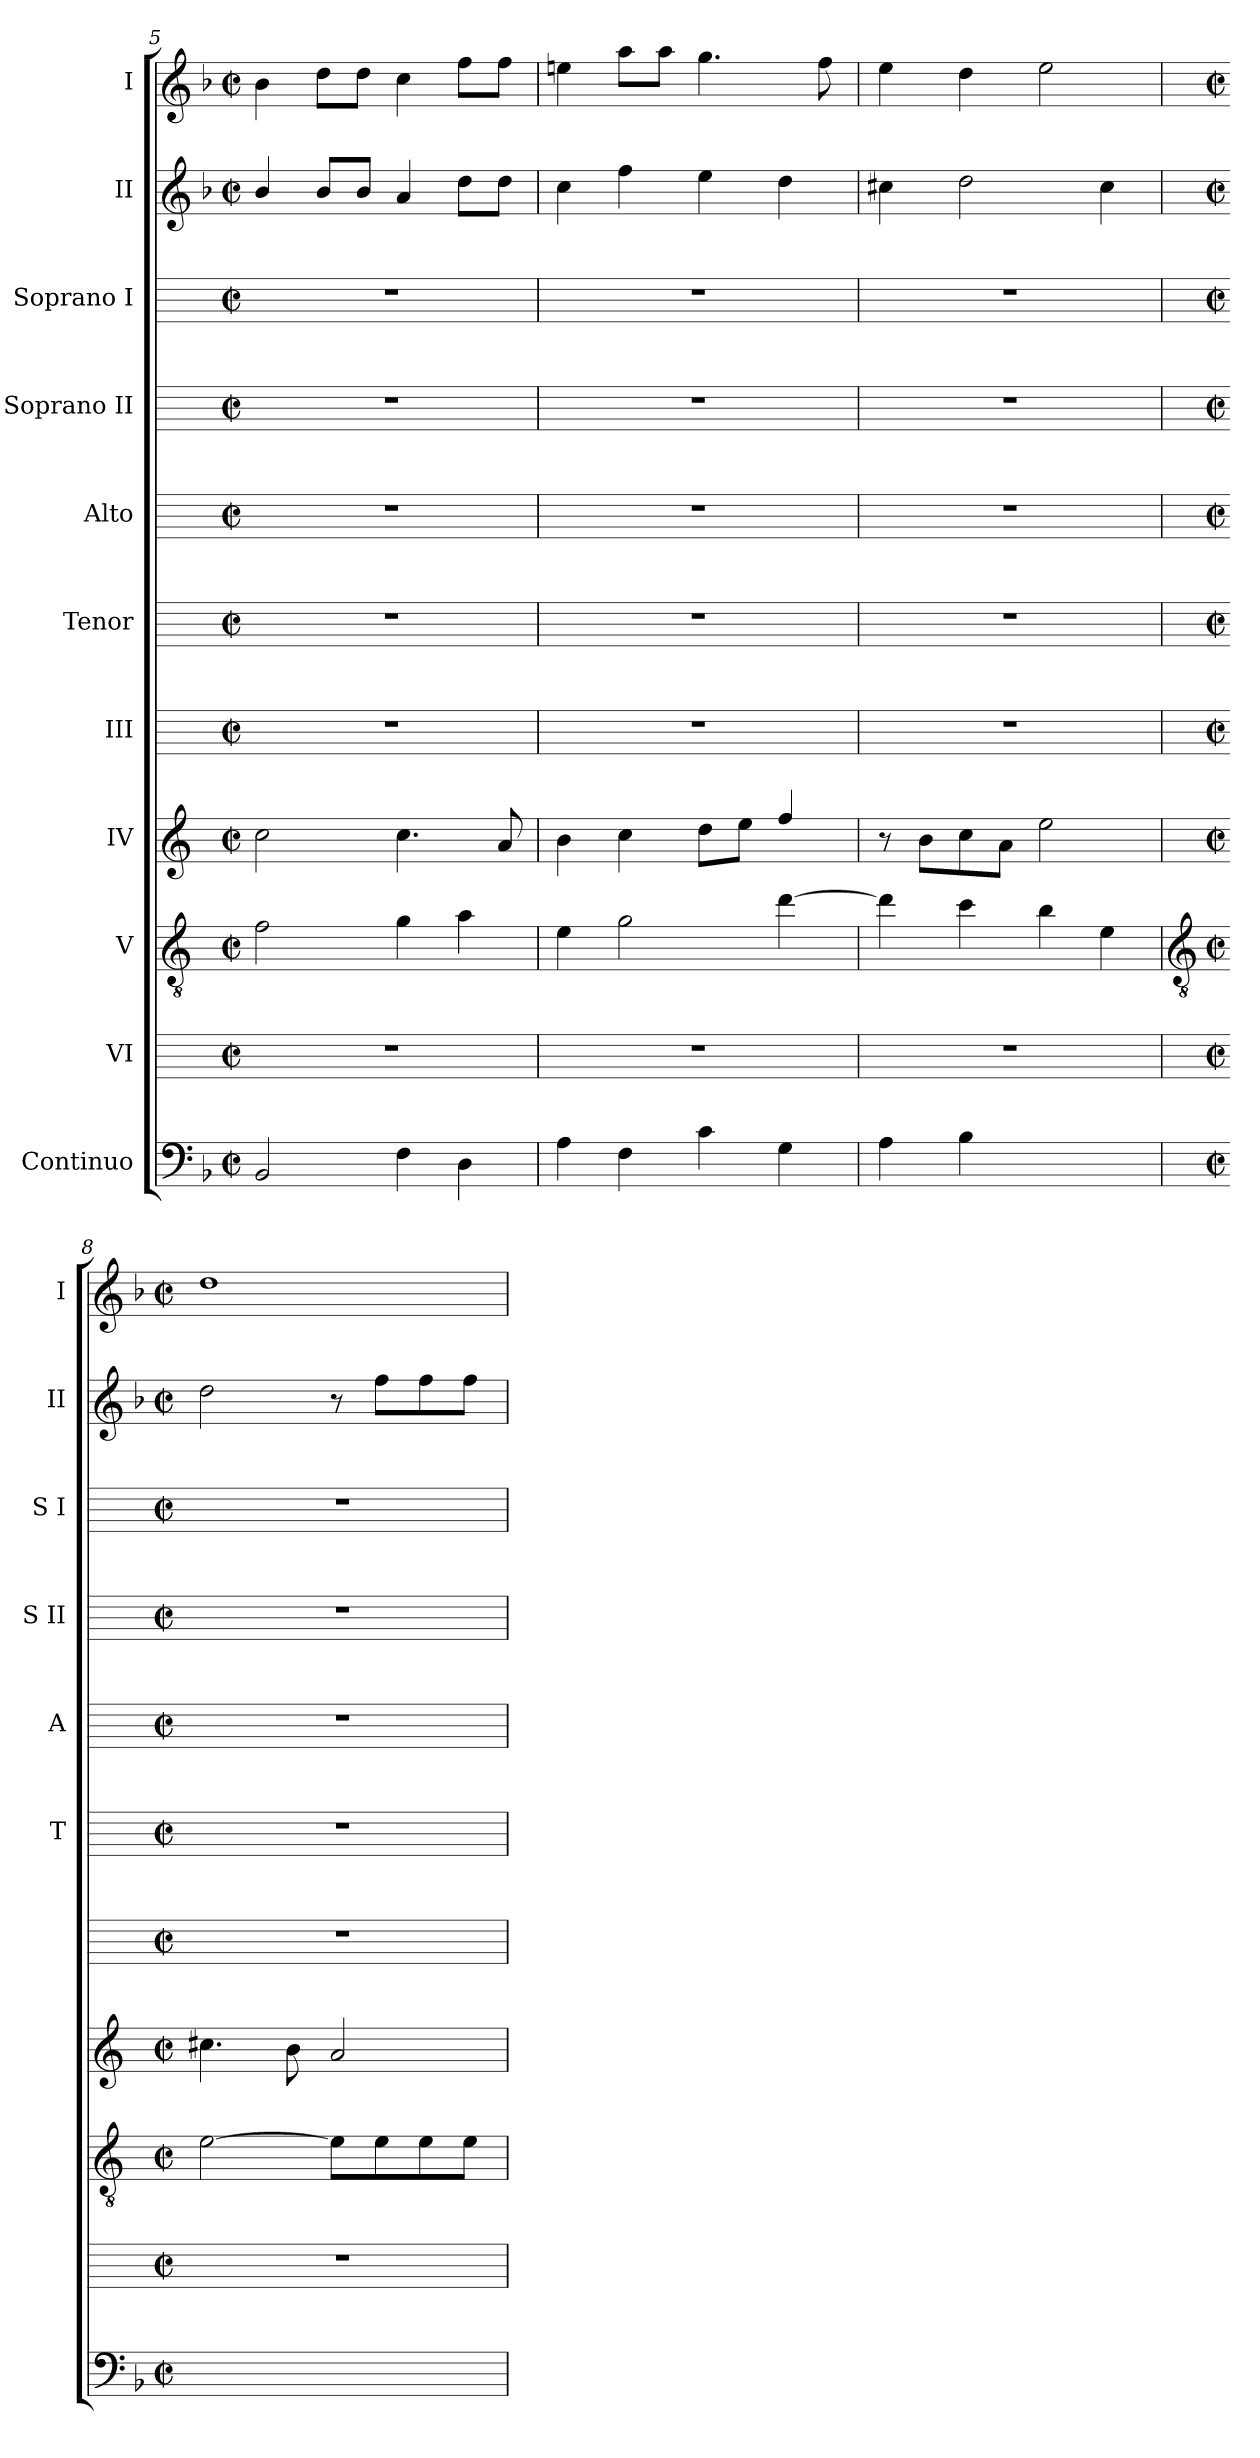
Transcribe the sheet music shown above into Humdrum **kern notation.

**kern	**text	**kern	**kern	**kern	**kern	**kern	**kern	**kern	**kern	**kern	**kern
*part11	*part11	*part10	*part9	*part8	*part7	*part6	*part5	*part4	*part3	*part2	*part1
*staff11	*staff11	*staff10	*staff9	*staff8	*staff7	*staff6	*staff5	*staff4	*staff3	*staff2	*staff1
*I"Continuo	*	*I"VI	*I"V	*I"IV	*I"III	*I"Tenor	*I"Alto	*I"Soprano II	*I"Soprano I	*I"II	*I"I
*	*	*	*	*	*	*I'T	*I'A	*I'S II	*I'S I	*I'II	*I'I
*clefF4	*	*	*clefGv2	*clefG2	*	*	*	*	*	*clefG2	*clefG2
*	*	*ITrd4c7	*ITrd4c7	*ITrd4c7	*ITrd4c7	*	*	*	*	*	*
*k[b-]	*	*	*k[b-]	*k[b-]	*	*	*	*	*	*k[b-]	*k[b-]
*F:	*	*	*F:	*F:	*	*	*	*	*	*F:	*F:
*M2/2	*	*M2/2	*M2/2	*M2/2	*M2/2	*M2/2	*M2/2	*M2/2	*M2/2	*M2/2	*M2/2
*met(c|)	*	*met(c|)	*met(c|)	*met(c|)	*met(c|)	*met(c|)	*met(c|)	*met(c|)	*met(c|)	*met(c|)	*met(c|)
=5	=5	=5	=5	=5	=5	=5	=5	=5	=5	=5	=5
2BB-	.	1r	2B-	2f	1r	1r	1r	1r	1r	4b-/	4b-
.	.	.	.	.	.	.	.	.	.	8b-/L	8ddL
.	.	.	.	.	.	.	.	.	.	8b-/J	8ddJ
4F	.	.	4c	4.f	.	.	.	.	.	4a	4cc
4D	.	.	4d	.	.	.	.	.	.	8ddL	8ffL
.	.	.	.	8d	.	.	.	.	.	8ddJ	8ffJ
=6	=6	=6	=6	=6	=6	=6	=6	=6	=6	=6	=6
4A	.	1r	4A	4e	1r	1r	1r	1r	1r	4cc	4een
4F	.	.	2c	4f	.	.	.	.	.	4ff	8aaL
.	.	.	.	.	.	.	.	.	.	.	8aaJ
4c	.	.	.	8gL	.	.	.	.	.	4ee	4.gg
.	.	.	.	8aJ	.	.	.	.	.	.	.
4G	.	.	[4g	4b-/	.	.	.	.	.	4dd	.
.	.	.	.	.	.	.	.	.	.	.	8ff
=7	=7	=7	=7	=7	=7	=7	=7	=7	=7	=7	=7
4A	.	1r	4g]	8r	1r	1r	1r	1r	1r	4cc#X	4ee
.	.	.	.	8eL	.	.	.	.	.	.	.
4B-	.	.	4f	8f	.	.	.	.	.	2dd	4dd
.	.	.	.	8dJ	.	.	.	.	.	.	.
!	!LO:LY:b	!	!	!	!	!	!	!	!	!	!
[4Ayy	4	.	4e	2a	.	.	.	.	.	.	2ee
4Ayy]	.	.	4A	.	.	.	.	.	.	4cc#	.
!!LO:LB:g=z
=8	=8	=8	=8	=8	=8	=8	=8	=8	=8	=8	=8
*	*	*	*clefGv2	*	*	*	*	*	*	*	*
*M2/2	*	*M2/2	*M2/2	*M2/2	*M2/2	*M2/2	*M2/2	*M2/2	*M2/2	*M2/2	*M2/2
*met(c|)	*	*met(c|)	*met(c|)	*met(c|)	*met(c|)	*met(c|)	*met(c|)	*met(c|)	*met(c|)	*met(c|)	*met(c|)
[2D/yy	.	1r	[2A	4.f#X	1r	1r	1r	1r	1r	2dd	1dd
.	.	.	.	8e	.	.	.	.	.	.	.
2D/yy]	.	.	8AL]	2d	.	.	.	.	.	8r	.
.	.	.	8A	.	.	.	.	.	.	8ffL	.
.	.	.	8A	.	.	.	.	.	.	8ff	.
.	.	.	8AJ	.	.	.	.	.	.	8ffJ	.
=	=	=	=	=	=	=	=	=	=	=	=
*-	*-	*-	*-	*-	*-	*-	*-	*-	*-	*-	*-
